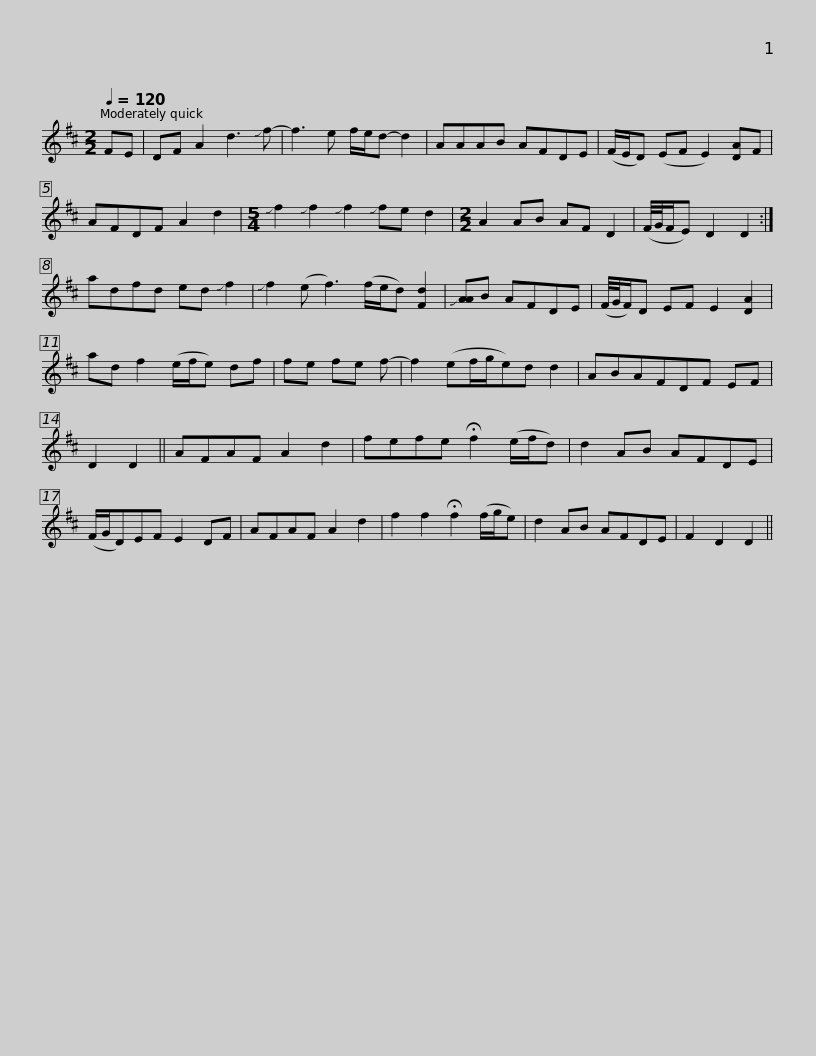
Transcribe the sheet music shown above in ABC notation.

X:1
L:1/8
Q:1/4=120
M:2/2
I:linebreak $
K:D
V:1 treble
V:1
 FE | DF A2 d3 !slide!f- | f3 e f/e/d- d2 | AAAB AFDE | (F/E/D) (EF E2) [DA]F | %5
 AFDF A2 d2 |$[M:5/4] !slide!f2 !slide!f2 !slide!f2 !slide!fe d2 |[M:2/2] A2 AB AF D2 | (F/4G/4F/E) D2 D2 :| adfd ed !slide!f2 | %10
 !slide!f2 (e f3) (f/e/d) [Fd]2 |$ !slide![AA]B AFDE | (F/4G/4F/)D EF E2 [DA]2 | ad f2 (e/f/e) df | fe fe f- | %15
 f2 (ef/g/e)d d2 | ABAFDF EF | D2 D2 ||$ AFAF A2 d2 | fefe !fermata!f2 (e/f/d) | %20
 d2 AB AFDE | (F/G/D)EF E2 DF | AFAF A2 d2 | f2 f2 !fermata!f2 (f/g/e) |$ d2 AB AFDE | %25
 F2 D2 D2 || %26
